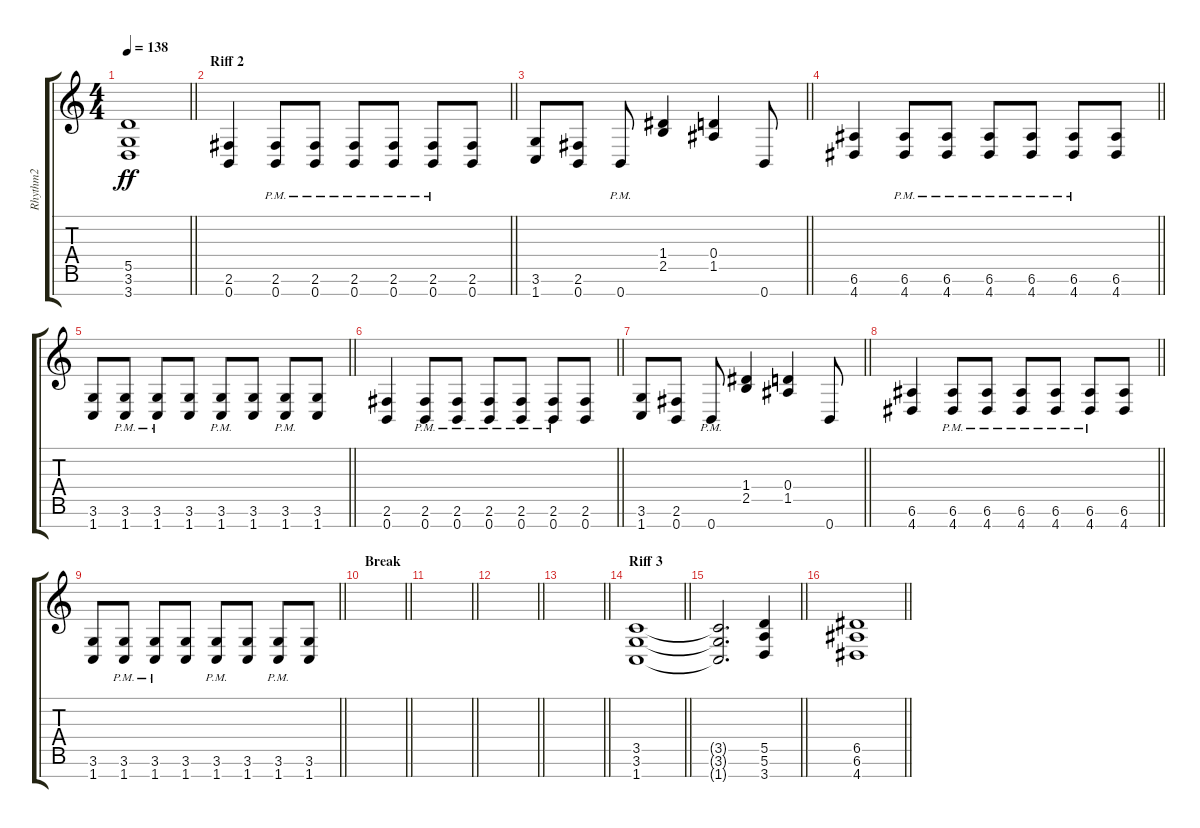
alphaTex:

\track ("Rhythm2" "Rhythm2") {instrument overdrivenguitar}
\staff {score tabs}
\tuning (E4 B3 G3 D3 A2 E2 B1) {hide}
\ts (4 4)
\tempo 138
\clef g2
\barLineRight lightlight
\ks c
(5.5 3.6 3.7).1{dy ff} |
\section ("" "Riff 2")
\barLineRight lightlight
(2.6 0.7).4 (2.6{pm} 0.7{pm}).8 (2.6{pm} 0.7{pm}).8 (2.6{pm} 0.7{pm}).8 (2.6{pm} 0.7{pm}).8 (2.6{pm} 0.7{pm}).8 (2.6 0.7).8 |
\barLineRight lightlight
(3.6 1.7).8 (2.6 0.7).8 0.7{pm}.8 (1.4 2.5).4 (0.4 1.5).4 0.7.8 |
\barLineRight lightlight
(6.6 4.7).4 (6.6{pm} 4.7{pm}).8 (6.6{pm} 4.7{pm}).8 (6.6{pm} 4.7{pm}).8 (6.6{pm} 4.7{pm}).8 (6.6{pm} 4.7{pm}).8 (6.6 4.7).8 |
\barLineRight lightlight
(3.6 1.7).8 (3.6{pm} 1.7{pm}).8 (3.6{pm} 1.7{pm}).8 (3.6 1.7).8 (3.6{pm} 1.7{pm}).8 (3.6 1.7).8 (3.6{pm} 1.7{pm}).8 (3.6 1.7).8 |
\barLineRight lightlight
(2.6 0.7).4 (2.6{pm} 0.7{pm}).8 (2.6{pm} 0.7{pm}).8 (2.6{pm} 0.7{pm}).8 (2.6{pm} 0.7{pm}).8 (2.6{pm} 0.7{pm}).8 (2.6 0.7).8 |
\barLineRight lightlight
(3.6 1.7).8 (2.6 0.7).8 0.7{pm}.8 (1.4 2.5).4 (0.4 1.5).4 0.7.8 |
\barLineRight lightlight
(6.6 4.7).4 (6.6{pm} 4.7{pm}).8 (6.6{pm} 4.7{pm}).8 (6.6{pm} 4.7{pm}).8 (6.6{pm} 4.7{pm}).8 (6.6{pm} 4.7{pm}).8 (6.6 4.7).8 |
\barLineRight lightlight
(3.6 1.7).8 (3.6{pm} 1.7{pm}).8 (3.6{pm} 1.7{pm}).8 (3.6 1.7).8 (3.6{pm} 1.7{pm}).8 (3.6 1.7).8 (3.6{pm} 1.7{pm}).8 (3.6 1.7).8 |
\section ("" "Break")
\barLineRight lightlight
|
\barLineRight lightlight
|
\barLineRight lightlight
|
\barLineRight lightlight
|
\section ("" "Riff 3")
\barLineRight lightlight
(3.5 3.6 1.7).1 |
\barLineRight lightlight
(3.5{t} 3.6{t} 1.7{t}).2{d} (5.5 5.6 3.7).4 |
\barLineRight lightlight
(6.5 6.6 4.7).1
